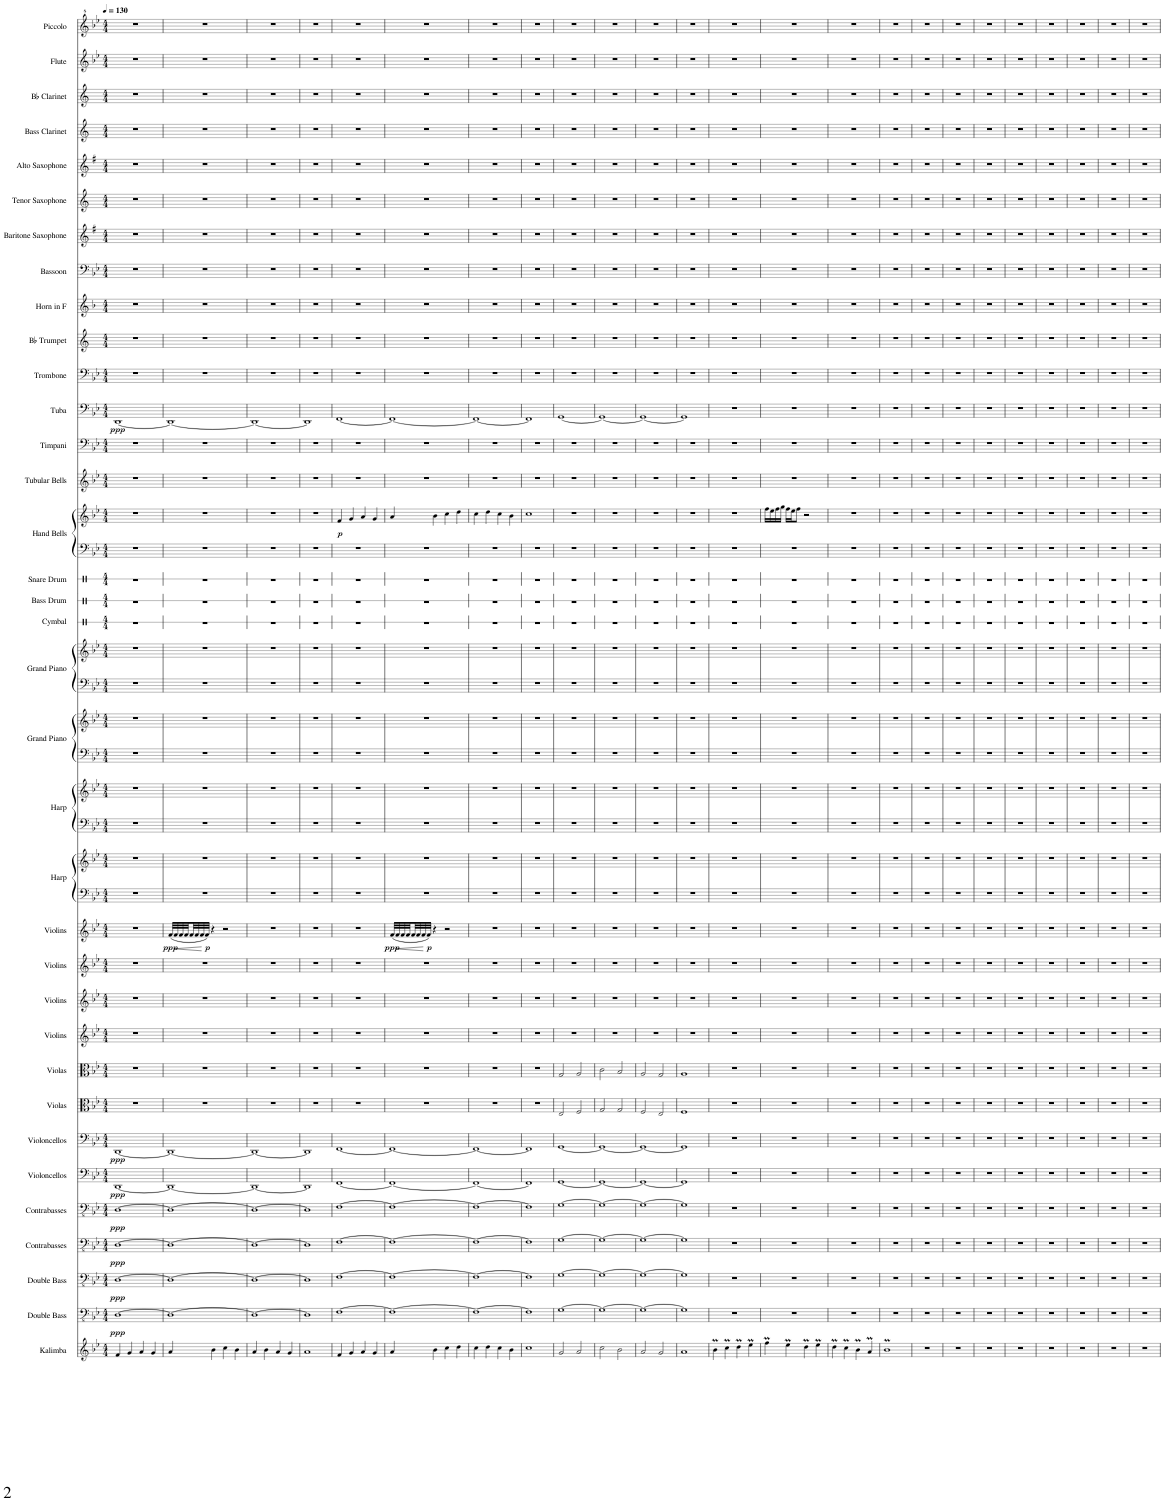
**kern	**kern	**dynam	**kern	**dynam	**kern	**dynam	**kern	**dynam	**kern	**dynam	**kern	**dynam	**kern	**kern	**kern	**kern	**kern	**kern	**dynam	**kern	**kern	**kern	**kern	**kern	**kern	**kern	**kern	**kern	**kern	**kern	**kern	**kern	**dynam	**kern	**kern	**kern	**dynam	**kern	**kern	**kern	**kern	**kern	**kern	**kern	**kern	**kern	**kern	**kern
*part35	*part34	*part34	*part33	*part33	*part32	*part32	*part31	*part31	*part30	*part30	*part29	*part29	*part28	*part27	*part26	*part25	*part24	*part23	*part23	*part22	*part22	*part21	*part21	*part20	*part20	*part19	*part19	*part18	*part17	*part16	*part15	*part15	*part15	*part14	*part13	*part12	*part12	*part11	*part10	*part9	*part8	*part7	*part6	*part5	*part4	*part3	*part2	*part1
*staff40	*staff39	*staff39	*staff38	*staff38	*staff37	*staff37	*staff36	*staff36	*staff35	*staff35	*staff34	*staff34	*staff33	*staff32	*staff31	*staff30	*staff29	*staff28	*staff28	*staff27	*staff26	*staff25	*staff24	*staff23	*staff22	*staff21	*staff20	*staff19	*staff18	*staff17	*staff16	*staff15	*staff15/16	*staff14	*staff13	*staff12	*staff12	*staff11	*staff10	*staff9	*staff8	*staff7	*staff6	*staff5	*staff4	*staff3	*staff2	*staff1
*I"Kalimba	*I"Double Bass	*	*I"Double Bass	*	*I"Contrabasses	*	*I"Contrabasses	*	*I"Violoncellos	*	*I"Violoncellos	*	*I"Violas	*I"Violas	*I"Violins	*I"Violins	*I"Violins	*I"Violins	*	*I"Harp	*	*I"Harp	*	*I"Grand Piano	*	*I"Grand Piano	*	*I"Cymbal	*I"Bass Drum	*I"Snare Drum	*I"Hand Bells	*	*	*I"Tubular Bells	*I"Timpani	*I"Tuba	*	*I"Trombone	*I"Bb Trumpet	*I"Horn in F	*I"Bassoon	*I"Baritone Saxophone	*I"Tenor Saxophone	*I"Alto Saxophone	*I"Bass Clarinet	*I"Bb Clarinet	*I"Flute	*I"Piccolo
*I'Kal.	*I'Db.	*	*I'Db.	*	*I'Cbs.	*	*I'Cbs.	*	*I'Vcs.	*	*I'Vcs.	*	*I'Vlas.	*I'Vlas.	*I'Vlns.	*I'Vlns.	*I'Vlns.	*I'Vlns.	*	*I'Hrp.	*	*I'Hrp.	*	*I'Pno.	*	*I'Pno.	*	*I'Cym.	*I'B. Dr.	*I'Sn. Dr.	*I'Ha. Be.	*	*	*I'Tu. Be.	*I'Timp.	*I'Tu.	*	*I'Trb.	*I'Bb Tpt.	*	*I'Bsn.	*I'Bar. Sax.	*I'T. Sax.	*I'A. Sax.	*I'B. Cl.	*I'Bb Cl.	*I'Fl.	*I'Picc.
*	*	*	*	*	*	*	*	*	*	*	*	*	*	*	*	*	*	*	*	*	*	*	*	*	*	*	*	*stria1	*stria1	*stria1	*	*	*	*	*	*	*	*	*	*	*	*	*	*	*	*	*	*
*clefG2	*clefFv4	*	*clefFv4	*	*clefFv4	*	*clefFv4	*	*clefF4	*	*clefF4	*	*clefC3	*clefC3	*clefG2	*clefG2	*clefG2	*clefG2	*	*clefF4	*clefG2	*clefF4	*clefG2	*clefF4	*clefG2	*clefF4	*clefG2	*clefX	*clefX	*clefX	*clefF4	*clefG2	*	*clefG2	*clefF4	*clefF4	*	*clefF4	*clefG2	*clefG2	*clefF4	*clefG2	*clefG2	*clefG2	*clefG2	*clefG2	*clefG2	*clefG^2
*	*Trd7c12	*	*Trd7c12	*	*	*	*	*	*	*	*	*	*	*	*	*	*	*	*	*	*	*	*	*	*	*	*	*	*	*	*	*	*	*	*	*	*	*	*Trd1c2	*Trd4c7	*	*Trd12c21	*Trd8c14	*Trd5c9	*Trd8c14	*Trd1c2	*	*Trd-7c-12
*k[b-e-]	*k[b-e-]	*	*k[b-e-]	*	*k[b-e-]	*	*k[b-e-]	*	*k[b-e-]	*	*k[b-e-]	*	*k[b-e-]	*k[b-e-]	*k[b-e-]	*k[b-e-]	*k[b-e-]	*k[b-e-]	*	*k[b-e-]	*k[b-e-]	*k[b-e-]	*k[b-e-]	*k[b-e-]	*k[b-e-]	*k[b-e-]	*k[b-e-]	*k[]	*k[]	*k[]	*k[b-e-]	*k[b-e-]	*	*k[b-e-]	*k[b-e-]	*k[b-e-]	*	*k[b-e-]	*k[]	*k[b-]	*k[b-e-]	*k[f#]	*k[]	*k[f#]	*k[]	*k[]	*k[b-e-]	*k[b-e-]
*M4/4	*M4/4	*	*M4/4	*	*M4/4	*	*M4/4	*	*M4/4	*	*M4/4	*	*M4/4	*M4/4	*M4/4	*M4/4	*M4/4	*M4/4	*	*M4/4	*M4/4	*M4/4	*M4/4	*M4/4	*M4/4	*M4/4	*M4/4	*M4/4	*M4/4	*M4/4	*M4/4	*M4/4	*	*M4/4	*M4/4	*M4/4	*	*M4/4	*M4/4	*M4/4	*M4/4	*M4/4	*M4/4	*M4/4	*M4/4	*M4/4	*M4/4	*M4/4
*MM130	*MM130	*	*MM130	*	*MM130	*	*MM130	*	*MM130	*	*MM130	*	*MM130	*MM130	*MM130	*MM130	*MM130	*MM130	*	*MM130	*MM130	*MM130	*MM130	*MM130	*MM130	*MM130	*MM130	*MM130	*MM130	*MM130	*MM130	*MM130	*	*MM130	*MM130	*MM130	*	*MM130	*MM130	*MM130	*MM130	*MM130	*MM130	*MM130	*MM130	*MM130	*MM130	*MM130
=1	=1	=1	=1	=1	=1	=1	=1	=1	=1	=1	=1	=1	=1	=1	=1	=1	=1	=1	=1	=1	=1	=1	=1	=1	=1	=1	=1	=1	=1	=1	=1	=1	=1	=1	=1	=1	=1	=1	=1	=1	=1	=1	=1	=1	=1	=1	=1	=1
!	!	!LO:DY:b	!	!LO:DY:b	!	!LO:DY:b	!	!LO:DY:b	!	!LO:DY:b	!	!LO:DY:b	!	!	!	!	!	!	!	!	!	!	!	!	!	!	!	!	!	!	!	!	!	!	!	!	!LO:DY:b	!	!	!	!	!	!	!	!	!	!	!
4f/	[1DD	ppp	[1DD	ppp	[1DD	ppp	[1DD	ppp	[1DD	ppp	[1DD	ppp	1r	1r	1r	1r	1r	1r	.	1r	1r	1r	1r	1r	1r	1r	1r	1r	1r	1r	1r	1r	.	1r	1r	[1DD	ppp	1r	1r	1r	1r	1r	1r	1r	1r	1r	1r	1r
4g/	.	.	.	.	.	.	.	.	.	.	.	.	.	.	.	.	.	.	.	.	.	.	.	.	.	.	.	.	.	.	.	.	.	.	.	.	.	.	.	.	.	.	.	.	.	.	.	.
4a/	.	.	.	.	.	.	.	.	.	.	.	.	.	.	.	.	.	.	.	.	.	.	.	.	.	.	.	.	.	.	.	.	.	.	.	.	.	.	.	.	.	.	.	.	.	.	.	.
4g/	.	.	.	.	.	.	.	.	.	.	.	.	.	.	.	.	.	.	.	.	.	.	.	.	.	.	.	.	.	.	.	.	.	.	.	.	.	.	.	.	.	.	.	.	.	.	.	.
=2	=2	=2	=2	=2	=2	=2	=2	=2	=2	=2	=2	=2	=2	=2	=2	=2	=2	=2	=2	=2	=2	=2	=2	=2	=2	=2	=2	=2	=2	=2	=2	=2	=2	=2	=2	=2	=2	=2	=2	=2	=2	=2	=2	=2	=2	=2	=2	=2
!	!	!	!	!	!	!	!	!	!	!	!	!	!	!	!	!	!	!	!LO:DY:b	!	!	!	!	!	!	!	!	!	!	!	!	!	!	!	!	!	!	!	!	!	!	!	!	!	!	!	!	!
4a/	1DD_	.	1DD_	.	1DD_	.	1DD_	.	1DD_	.	1DD_	.	1r	1r	1r	1r	1r	(32f/LLL	ppp	1r	1r	1r	1r	1r	1r	1r	1r	1r	1r	1r	1r	1r	.	1r	1r	1DD_	.	1r	1r	1r	1r	1r	1r	1r	1r	1r	1r	1r
!	!	!	!	!	!	!	!	!	!	!	!	!	!	!	!	!	!	!	!LO:HP:b	!	!	!	!	!	!	!	!	!	!	!	!	!	!	!	!	!	!	!	!	!	!	!	!	!	!	!	!	!
.	.	.	.	.	.	.	.	.	.	.	.	.	.	.	.	.	.	32f/	<	.	.	.	.	.	.	.	.	.	.	.	.	.	.	.	.	.	.	.	.	.	.	.	.	.	.	.	.	.
.	.	.	.	.	.	.	.	.	.	.	.	.	.	.	.	.	.	32f/	.	.	.	.	.	.	.	.	.	.	.	.	.	.	.	.	.	.	.	.	.	.	.	.	.	.	.	.	.	.
.	.	.	.	.	.	.	.	.	.	.	.	.	.	.	.	.	.	32f/	.	.	.	.	.	.	.	.	.	.	.	.	.	.	.	.	.	.	.	.	.	.	.	.	.	.	.	.	.	.
.	.	.	.	.	.	.	.	.	.	.	.	.	.	.	.	.	.	32f/	.	.	.	.	.	.	.	.	.	.	.	.	.	.	.	.	.	.	.	.	.	.	.	.	.	.	.	.	.	.
.	.	.	.	.	.	.	.	.	.	.	.	.	.	.	.	.	.	32f/	.	.	.	.	.	.	.	.	.	.	.	.	.	.	.	.	.	.	.	.	.	.	.	.	.	.	.	.	.	.
.	.	.	.	.	.	.	.	.	.	.	.	.	.	.	.	.	.	32f/	.	.	.	.	.	.	.	.	.	.	.	.	.	.	.	.	.	.	.	.	.	.	.	.	.	.	.	.	.	.
!	!	!	!	!	!	!	!	!	!	!	!	!	!	!	!	!	!	!	!LO:DY:n=1:b	!	!	!	!	!	!	!	!	!	!	!	!	!	!	!	!	!	!	!	!	!	!	!	!	!	!	!	!	!
.	.	.	.	.	.	.	.	.	.	.	.	.	.	.	.	.	.	32f/JJJ)	[ p	.	.	.	.	.	.	.	.	.	.	.	.	.	.	.	.	.	.	.	.	.	.	.	.	.	.	.	.	.
4b-\	.	.	.	.	.	.	.	.	.	.	.	.	.	.	.	.	.	4r	.	.	.	.	.	.	.	.	.	.	.	.	.	.	.	.	.	.	.	.	.	.	.	.	.	.	.	.	.	.
4cc\	.	.	.	.	.	.	.	.	.	.	.	.	.	.	.	.	.	2r	.	.	.	.	.	.	.	.	.	.	.	.	.	.	.	.	.	.	.	.	.	.	.	.	.	.	.	.	.	.
4b-\	.	.	.	.	.	.	.	.	.	.	.	.	.	.	.	.	.	.	.	.	.	.	.	.	.	.	.	.	.	.	.	.	.	.	.	.	.	.	.	.	.	.	.	.	.	.	.	.
=3	=3	=3	=3	=3	=3	=3	=3	=3	=3	=3	=3	=3	=3	=3	=3	=3	=3	=3	=3	=3	=3	=3	=3	=3	=3	=3	=3	=3	=3	=3	=3	=3	=3	=3	=3	=3	=3	=3	=3	=3	=3	=3	=3	=3	=3	=3	=3	=3
4a/	1DD_	.	1DD_	.	1DD_	.	1DD_	.	1DD_	.	1DD_	.	1r	1r	1r	1r	1r	1r	.	1r	1r	1r	1r	1r	1r	1r	1r	1r	1r	1r	1r	1r	.	1r	1r	1DD_	.	1r	1r	1r	1r	1r	1r	1r	1r	1r	1r	1r
4b-\	.	.	.	.	.	.	.	.	.	.	.	.	.	.	.	.	.	.	.	.	.	.	.	.	.	.	.	.	.	.	.	.	.	.	.	.	.	.	.	.	.	.	.	.	.	.	.	.
4a/	.	.	.	.	.	.	.	.	.	.	.	.	.	.	.	.	.	.	.	.	.	.	.	.	.	.	.	.	.	.	.	.	.	.	.	.	.	.	.	.	.	.	.	.	.	.	.	.
4g/	.	.	.	.	.	.	.	.	.	.	.	.	.	.	.	.	.	.	.	.	.	.	.	.	.	.	.	.	.	.	.	.	.	.	.	.	.	.	.	.	.	.	.	.	.	.	.	.
=4	=4	=4	=4	=4	=4	=4	=4	=4	=4	=4	=4	=4	=4	=4	=4	=4	=4	=4	=4	=4	=4	=4	=4	=4	=4	=4	=4	=4	=4	=4	=4	=4	=4	=4	=4	=4	=4	=4	=4	=4	=4	=4	=4	=4	=4	=4	=4	=4
1a	1DD]	.	1DD]	.	1DD]	.	1DD]	.	1DD]	.	1DD]	.	1r	1r	1r	1r	1r	1r	.	1r	1r	1r	1r	1r	1r	1r	1r	1r	1r	1r	1r	1r	.	1r	1r	1DD]	.	1r	1r	1r	1r	1r	1r	1r	1r	1r	1r	1r
=5	=5	=5	=5	=5	=5	=5	=5	=5	=5	=5	=5	=5	=5	=5	=5	=5	=5	=5	=5	=5	=5	=5	=5	=5	=5	=5	=5	=5	=5	=5	=5	=5	=5	=5	=5	=5	=5	=5	=5	=5	=5	=5	=5	=5	=5	=5	=5	=5
!	!	!	!	!	!	!	!	!	!	!	!	!	!	!	!	!	!	!	!	!	!	!	!	!	!	!	!	!	!	!	!	!	!LO:DY:b	!	!	!	!	!	!	!	!	!	!	!	!	!	!	!
4f/	[1FF	.	[1FF	.	[1FF	.	[1FF	.	[1FF	.	[1FF	.	1r	1r	1r	1r	1r	1r	.	1r	1r	1r	1r	1r	1r	1r	1r	1r	1r	1r	1r	4f/	p	1r	1r	[1FF	.	1r	1r	1r	1r	1r	1r	1r	1r	1r	1r	1r
4g/	.	.	.	.	.	.	.	.	.	.	.	.	.	.	.	.	.	.	.	.	.	.	.	.	.	.	.	.	.	.	.	4g/	.	.	.	.	.	.	.	.	.	.	.	.	.	.	.	.
4a/	.	.	.	.	.	.	.	.	.	.	.	.	.	.	.	.	.	.	.	.	.	.	.	.	.	.	.	.	.	.	.	4a/	.	.	.	.	.	.	.	.	.	.	.	.	.	.	.	.
4g/	.	.	.	.	.	.	.	.	.	.	.	.	.	.	.	.	.	.	.	.	.	.	.	.	.	.	.	.	.	.	.	4g/	.	.	.	.	.	.	.	.	.	.	.	.	.	.	.	.
=6	=6	=6	=6	=6	=6	=6	=6	=6	=6	=6	=6	=6	=6	=6	=6	=6	=6	=6	=6	=6	=6	=6	=6	=6	=6	=6	=6	=6	=6	=6	=6	=6	=6	=6	=6	=6	=6	=6	=6	=6	=6	=6	=6	=6	=6	=6	=6	=6
!	!	!	!	!	!	!	!	!	!	!	!	!	!	!	!	!	!	!	!LO:DY:b	!	!	!	!	!	!	!	!	!	!	!	!	!	!	!	!	!	!	!	!	!	!	!	!	!	!	!	!	!
4a/	1FF_	.	1FF_	.	1FF_	.	1FF_	.	1FF_	.	1FF_	.	1r	1r	1r	1r	1r	(32f/LLL	ppp	1r	1r	1r	1r	1r	1r	1r	1r	1r	1r	1r	1r	4a/	.	1r	1r	1FF_	.	1r	1r	1r	1r	1r	1r	1r	1r	1r	1r	1r
!	!	!	!	!	!	!	!	!	!	!	!	!	!	!	!	!	!	!	!LO:HP:b	!	!	!	!	!	!	!	!	!	!	!	!	!	!	!	!	!	!	!	!	!	!	!	!	!	!	!	!	!
.	.	.	.	.	.	.	.	.	.	.	.	.	.	.	.	.	.	32f/	<	.	.	.	.	.	.	.	.	.	.	.	.	.	.	.	.	.	.	.	.	.	.	.	.	.	.	.	.	.
.	.	.	.	.	.	.	.	.	.	.	.	.	.	.	.	.	.	32f/	.	.	.	.	.	.	.	.	.	.	.	.	.	.	.	.	.	.	.	.	.	.	.	.	.	.	.	.	.	.
.	.	.	.	.	.	.	.	.	.	.	.	.	.	.	.	.	.	32f/	.	.	.	.	.	.	.	.	.	.	.	.	.	.	.	.	.	.	.	.	.	.	.	.	.	.	.	.	.	.
.	.	.	.	.	.	.	.	.	.	.	.	.	.	.	.	.	.	32f/	.	.	.	.	.	.	.	.	.	.	.	.	.	.	.	.	.	.	.	.	.	.	.	.	.	.	.	.	.	.
.	.	.	.	.	.	.	.	.	.	.	.	.	.	.	.	.	.	32f/	.	.	.	.	.	.	.	.	.	.	.	.	.	.	.	.	.	.	.	.	.	.	.	.	.	.	.	.	.	.
.	.	.	.	.	.	.	.	.	.	.	.	.	.	.	.	.	.	32f/	.	.	.	.	.	.	.	.	.	.	.	.	.	.	.	.	.	.	.	.	.	.	.	.	.	.	.	.	.	.
!	!	!	!	!	!	!	!	!	!	!	!	!	!	!	!	!	!	!	!LO:DY:n=1:b	!	!	!	!	!	!	!	!	!	!	!	!	!	!	!	!	!	!	!	!	!	!	!	!	!	!	!	!	!
.	.	.	.	.	.	.	.	.	.	.	.	.	.	.	.	.	.	32f/JJJ)	[ p	.	.	.	.	.	.	.	.	.	.	.	.	.	.	.	.	.	.	.	.	.	.	.	.	.	.	.	.	.
4b-\	.	.	.	.	.	.	.	.	.	.	.	.	.	.	.	.	.	4r	.	.	.	.	.	.	.	.	.	.	.	.	.	4b-\	.	.	.	.	.	.	.	.	.	.	.	.	.	.	.	.
4cc\	.	.	.	.	.	.	.	.	.	.	.	.	.	.	.	.	.	2r	.	.	.	.	.	.	.	.	.	.	.	.	.	4cc\	.	.	.	.	.	.	.	.	.	.	.	.	.	.	.	.
4dd\	.	.	.	.	.	.	.	.	.	.	.	.	.	.	.	.	.	.	.	.	.	.	.	.	.	.	.	.	.	.	.	4dd\	.	.	.	.	.	.	.	.	.	.	.	.	.	.	.	.
=7	=7	=7	=7	=7	=7	=7	=7	=7	=7	=7	=7	=7	=7	=7	=7	=7	=7	=7	=7	=7	=7	=7	=7	=7	=7	=7	=7	=7	=7	=7	=7	=7	=7	=7	=7	=7	=7	=7	=7	=7	=7	=7	=7	=7	=7	=7	=7	=7
4cc\	1FF_	.	1FF_	.	1FF_	.	1FF_	.	1FF_	.	1FF_	.	1r	1r	1r	1r	1r	1r	.	1r	1r	1r	1r	1r	1r	1r	1r	1r	1r	1r	1r	4cc\	.	1r	1r	1FF_	.	1r	1r	1r	1r	1r	1r	1r	1r	1r	1r	1r
4dd\	.	.	.	.	.	.	.	.	.	.	.	.	.	.	.	.	.	.	.	.	.	.	.	.	.	.	.	.	.	.	.	4dd\	.	.	.	.	.	.	.	.	.	.	.	.	.	.	.	.
4cc\	.	.	.	.	.	.	.	.	.	.	.	.	.	.	.	.	.	.	.	.	.	.	.	.	.	.	.	.	.	.	.	4cc\	.	.	.	.	.	.	.	.	.	.	.	.	.	.	.	.
4b-\	.	.	.	.	.	.	.	.	.	.	.	.	.	.	.	.	.	.	.	.	.	.	.	.	.	.	.	.	.	.	.	4b-\	.	.	.	.	.	.	.	.	.	.	.	.	.	.	.	.
=8	=8	=8	=8	=8	=8	=8	=8	=8	=8	=8	=8	=8	=8	=8	=8	=8	=8	=8	=8	=8	=8	=8	=8	=8	=8	=8	=8	=8	=8	=8	=8	=8	=8	=8	=8	=8	=8	=8	=8	=8	=8	=8	=8	=8	=8	=8	=8	=8
1cc	1FF]	.	1FF]	.	1FF]	.	1FF]	.	1FF]	.	1FF]	.	1r	1r	1r	1r	1r	1r	.	1r	1r	1r	1r	1r	1r	1r	1r	1r	1r	1r	1r	1cc	.	1r	1r	1FF]	.	1r	1r	1r	1r	1r	1r	1r	1r	1r	1r	1r
=9	=9	=9	=9	=9	=9	=9	=9	=9	=9	=9	=9	=9	=9	=9	=9	=9	=9	=9	=9	=9	=9	=9	=9	=9	=9	=9	=9	=9	=9	=9	=9	=9	=9	=9	=9	=9	=9	=9	=9	=9	=9	=9	=9	=9	=9	=9	=9	=9
2g/	[1GG	.	[1GG	.	[1GG	.	[1GG	.	[1GG	.	[1GG	.	2E-/	2G/	1r	1r	1r	1r	.	1r	1r	1r	1r	1r	1r	1r	1r	1r	1r	1r	1r	1r	.	1r	1r	[1GG	.	1r	1r	1r	1r	1r	1r	1r	1r	1r	1r	1r
2a/	.	.	.	.	.	.	.	.	.	.	.	.	2F/	2A/	.	.	.	.	.	.	.	.	.	.	.	.	.	.	.	.	.	.	.	.	.	.	.	.	.	.	.	.	.	.	.	.	.	.
=10	=10	=10	=10	=10	=10	=10	=10	=10	=10	=10	=10	=10	=10	=10	=10	=10	=10	=10	=10	=10	=10	=10	=10	=10	=10	=10	=10	=10	=10	=10	=10	=10	=10	=10	=10	=10	=10	=10	=10	=10	=10	=10	=10	=10	=10	=10	=10	=10
2cc\	1GG_	.	1GG_	.	1GG_	.	1GG_	.	1GG_	.	1GG_	.	2G/	2c\	1r	1r	1r	1r	.	1r	1r	1r	1r	1r	1r	1r	1r	1r	1r	1r	1r	1r	.	1r	1r	1GG_	.	1r	1r	1r	1r	1r	1r	1r	1r	1r	1r	1r
2b-\	.	.	.	.	.	.	.	.	.	.	.	.	2G/	2B-/	.	.	.	.	.	.	.	.	.	.	.	.	.	.	.	.	.	.	.	.	.	.	.	.	.	.	.	.	.	.	.	.	.	.
=11	=11	=11	=11	=11	=11	=11	=11	=11	=11	=11	=11	=11	=11	=11	=11	=11	=11	=11	=11	=11	=11	=11	=11	=11	=11	=11	=11	=11	=11	=11	=11	=11	=11	=11	=11	=11	=11	=11	=11	=11	=11	=11	=11	=11	=11	=11	=11	=11
2a/	1GG_	.	1GG_	.	1GG_	.	1GG_	.	1GG_	.	1GG_	.	2F/	2A/	1r	1r	1r	1r	.	1r	1r	1r	1r	1r	1r	1r	1r	1r	1r	1r	1r	1r	.	1r	1r	1GG_	.	1r	1r	1r	1r	1r	1r	1r	1r	1r	1r	1r
2g/	.	.	.	.	.	.	.	.	.	.	.	.	2E-/	2G/	.	.	.	.	.	.	.	.	.	.	.	.	.	.	.	.	.	.	.	.	.	.	.	.	.	.	.	.	.	.	.	.	.	.
=12	=12	=12	=12	=12	=12	=12	=12	=12	=12	=12	=12	=12	=12	=12	=12	=12	=12	=12	=12	=12	=12	=12	=12	=12	=12	=12	=12	=12	=12	=12	=12	=12	=12	=12	=12	=12	=12	=12	=12	=12	=12	=12	=12	=12	=12	=12	=12	=12
1a	1GG]	.	1GG]	.	1GG]	.	1GG]	.	1GG]	.	1GG]	.	1F	1A	1r	1r	1r	1r	.	1r	1r	1r	1r	1r	1r	1r	1r	1r	1r	1r	1r	1r	.	1r	1r	1GG]	.	1r	1r	1r	1r	1r	1r	1r	1r	1r	1r	1r
=13	=13	=13	=13	=13	=13	=13	=13	=13	=13	=13	=13	=13	=13	=13	=13	=13	=13	=13	=13	=13	=13	=13	=13	=13	=13	=13	=13	=13	=13	=13	=13	=13	=13	=13	=13	=13	=13	=13	=13	=13	=13	=13	=13	=13	=13	=13	=13	=13
4b-M\	1r	.	1r	.	1r	.	1r	.	1r	.	1r	.	1r	1r	1r	1r	1r	1r	.	1r	1r	1r	1r	1r	1r	1r	1r	1r	1r	1r	1r	1r	.	1r	1r	1r	.	1r	1r	1r	1r	1r	1r	1r	1r	1r	1r	1r
4ccM\	.	.	.	.	.	.	.	.	.	.	.	.	.	.	.	.	.	.	.	.	.	.	.	.	.	.	.	.	.	.	.	.	.	.	.	.	.	.	.	.	.	.	.	.	.	.	.	.
4ddm\	.	.	.	.	.	.	.	.	.	.	.	.	.	.	.	.	.	.	.	.	.	.	.	.	.	.	.	.	.	.	.	.	.	.	.	.	.	.	.	.	.	.	.	.	.	.	.	.
4ee-M\	.	.	.	.	.	.	.	.	.	.	.	.	.	.	.	.	.	.	.	.	.	.	.	.	.	.	.	.	.	.	.	.	.	.	.	.	.	.	.	.	.	.	.	.	.	.	.	.
=14	=14	=14	=14	=14	=14	=14	=14	=14	=14	=14	=14	=14	=14	=14	=14	=14	=14	=14	=14	=14	=14	=14	=14	=14	=14	=14	=14	=14	=14	=14	=14	=14	=14	=14	=14	=14	=14	=14	=14	=14	=14	=14	=14	=14	=14	=14	=14	=14
4ffM\	1r	.	1r	.	1r	.	1r	.	1r	.	1r	.	1r	1r	1r	1r	1r	1r	.	1r	1r	1r	1r	1r	1r	1r	1r	1r	1r	1r	1r	16ff\LL	.	1r	1r	1r	.	1r	1r	1r	1r	1r	1r	1r	1r	1r	1r	1r
.	.	.	.	.	.	.	.	.	.	.	.	.	.	.	.	.	.	.	.	.	.	.	.	.	.	.	.	.	.	.	.	16ee-\	.	.	.	.	.	.	.	.	.	.	.	.	.	.	.	.
.	.	.	.	.	.	.	.	.	.	.	.	.	.	.	.	.	.	.	.	.	.	.	.	.	.	.	.	.	.	.	.	16ff\	.	.	.	.	.	.	.	.	.	.	.	.	.	.	.	.
.	.	.	.	.	.	.	.	.	.	.	.	.	.	.	.	.	.	.	.	.	.	.	.	.	.	.	.	.	.	.	.	16gg\JJ	.	.	.	.	.	.	.	.	.	.	.	.	.	.	.	.
4ee-M\	.	.	.	.	.	.	.	.	.	.	.	.	.	.	.	.	.	.	.	.	.	.	.	.	.	.	.	.	.	.	.	16ff\LL	.	.	.	.	.	.	.	.	.	.	.	.	.	.	.	.
.	.	.	.	.	.	.	.	.	.	.	.	.	.	.	.	.	.	.	.	.	.	.	.	.	.	.	.	.	.	.	.	16ee-\J	.	.	.	.	.	.	.	.	.	.	.	.	.	.	.	.
.	.	.	.	.	.	.	.	.	.	.	.	.	.	.	.	.	.	.	.	.	.	.	.	.	.	.	.	.	.	.	.	8ff\J	.	.	.	.	.	.	.	.	.	.	.	.	.	.	.	.
4ddm\	.	.	.	.	.	.	.	.	.	.	.	.	.	.	.	.	.	.	.	.	.	.	.	.	.	.	.	.	.	.	.	2r	.	.	.	.	.	.	.	.	.	.	.	.	.	.	.	.
4ee-M\	.	.	.	.	.	.	.	.	.	.	.	.	.	.	.	.	.	.	.	.	.	.	.	.	.	.	.	.	.	.	.	.	.	.	.	.	.	.	.	.	.	.	.	.	.	.	.	.
=15	=15	=15	=15	=15	=15	=15	=15	=15	=15	=15	=15	=15	=15	=15	=15	=15	=15	=15	=15	=15	=15	=15	=15	=15	=15	=15	=15	=15	=15	=15	=15	=15	=15	=15	=15	=15	=15	=15	=15	=15	=15	=15	=15	=15	=15	=15	=15	=15
4ddm\	1r	.	1r	.	1r	.	1r	.	1r	.	1r	.	1r	1r	1r	1r	1r	1r	.	1r	1r	1r	1r	1r	1r	1r	1r	1r	1r	1r	1r	1r	.	1r	1r	1r	.	1r	1r	1r	1r	1r	1r	1r	1r	1r	1r	1r
4ccM\	.	.	.	.	.	.	.	.	.	.	.	.	.	.	.	.	.	.	.	.	.	.	.	.	.	.	.	.	.	.	.	.	.	.	.	.	.	.	.	.	.	.	.	.	.	.	.	.
4b-M\	.	.	.	.	.	.	.	.	.	.	.	.	.	.	.	.	.	.	.	.	.	.	.	.	.	.	.	.	.	.	.	.	.	.	.	.	.	.	.	.	.	.	.	.	.	.	.	.
4am/	.	.	.	.	.	.	.	.	.	.	.	.	.	.	.	.	.	.	.	.	.	.	.	.	.	.	.	.	.	.	.	.	.	.	.	.	.	.	.	.	.	.	.	.	.	.	.	.
=16	=16	=16	=16	=16	=16	=16	=16	=16	=16	=16	=16	=16	=16	=16	=16	=16	=16	=16	=16	=16	=16	=16	=16	=16	=16	=16	=16	=16	=16	=16	=16	=16	=16	=16	=16	=16	=16	=16	=16	=16	=16	=16	=16	=16	=16	=16	=16	=16
1b-M	1r	.	1r	.	1r	.	1r	.	1r	.	1r	.	1r	1r	1r	1r	1r	1r	.	1r	1r	1r	1r	1r	1r	1r	1r	1r	1r	1r	1r	1r	.	1r	1r	1r	.	1r	1r	1r	1r	1r	1r	1r	1r	1r	1r	1r
=17	=17	=17	=17	=17	=17	=17	=17	=17	=17	=17	=17	=17	=17	=17	=17	=17	=17	=17	=17	=17	=17	=17	=17	=17	=17	=17	=17	=17	=17	=17	=17	=17	=17	=17	=17	=17	=17	=17	=17	=17	=17	=17	=17	=17	=17	=17	=17	=17
1r	1r	.	1r	.	1r	.	1r	.	1r	.	1r	.	1r	1r	1r	1r	1r	1r	.	1r	1r	1r	1r	1r	1r	1r	1r	1r	1r	1r	1r	1r	.	1r	1r	1r	.	1r	1r	1r	1r	1r	1r	1r	1r	1r	1r	1r
=18	=18	=18	=18	=18	=18	=18	=18	=18	=18	=18	=18	=18	=18	=18	=18	=18	=18	=18	=18	=18	=18	=18	=18	=18	=18	=18	=18	=18	=18	=18	=18	=18	=18	=18	=18	=18	=18	=18	=18	=18	=18	=18	=18	=18	=18	=18	=18	=18
1r	1r	.	1r	.	1r	.	1r	.	1r	.	1r	.	1r	1r	1r	1r	1r	1r	.	1r	1r	1r	1r	1r	1r	1r	1r	1r	1r	1r	1r	1r	.	1r	1r	1r	.	1r	1r	1r	1r	1r	1r	1r	1r	1r	1r	1r
=19	=19	=19	=19	=19	=19	=19	=19	=19	=19	=19	=19	=19	=19	=19	=19	=19	=19	=19	=19	=19	=19	=19	=19	=19	=19	=19	=19	=19	=19	=19	=19	=19	=19	=19	=19	=19	=19	=19	=19	=19	=19	=19	=19	=19	=19	=19	=19	=19
1r	1r	.	1r	.	1r	.	1r	.	1r	.	1r	.	1r	1r	1r	1r	1r	1r	.	1r	1r	1r	1r	1r	1r	1r	1r	1r	1r	1r	1r	1r	.	1r	1r	1r	.	1r	1r	1r	1r	1r	1r	1r	1r	1r	1r	1r
=20	=20	=20	=20	=20	=20	=20	=20	=20	=20	=20	=20	=20	=20	=20	=20	=20	=20	=20	=20	=20	=20	=20	=20	=20	=20	=20	=20	=20	=20	=20	=20	=20	=20	=20	=20	=20	=20	=20	=20	=20	=20	=20	=20	=20	=20	=20	=20	=20
1r	1r	.	1r	.	1r	.	1r	.	1r	.	1r	.	1r	1r	1r	1r	1r	1r	.	1r	1r	1r	1r	1r	1r	1r	1r	1r	1r	1r	1r	1r	.	1r	1r	1r	.	1r	1r	1r	1r	1r	1r	1r	1r	1r	1r	1r
=21	=21	=21	=21	=21	=21	=21	=21	=21	=21	=21	=21	=21	=21	=21	=21	=21	=21	=21	=21	=21	=21	=21	=21	=21	=21	=21	=21	=21	=21	=21	=21	=21	=21	=21	=21	=21	=21	=21	=21	=21	=21	=21	=21	=21	=21	=21	=21	=21
1r	1r	.	1r	.	1r	.	1r	.	1r	.	1r	.	1r	1r	1r	1r	1r	1r	.	1r	1r	1r	1r	1r	1r	1r	1r	1r	1r	1r	1r	1r	.	1r	1r	1r	.	1r	1r	1r	1r	1r	1r	1r	1r	1r	1r	1r
=22	=22	=22	=22	=22	=22	=22	=22	=22	=22	=22	=22	=22	=22	=22	=22	=22	=22	=22	=22	=22	=22	=22	=22	=22	=22	=22	=22	=22	=22	=22	=22	=22	=22	=22	=22	=22	=22	=22	=22	=22	=22	=22	=22	=22	=22	=22	=22	=22
1r	1r	.	1r	.	1r	.	1r	.	1r	.	1r	.	1r	1r	1r	1r	1r	1r	.	1r	1r	1r	1r	1r	1r	1r	1r	1r	1r	1r	1r	1r	.	1r	1r	1r	.	1r	1r	1r	1r	1r	1r	1r	1r	1r	1r	1r
=23	=23	=23	=23	=23	=23	=23	=23	=23	=23	=23	=23	=23	=23	=23	=23	=23	=23	=23	=23	=23	=23	=23	=23	=23	=23	=23	=23	=23	=23	=23	=23	=23	=23	=23	=23	=23	=23	=23	=23	=23	=23	=23	=23	=23	=23	=23	=23	=23
1r	1r	.	1r	.	1r	.	1r	.	1r	.	1r	.	1r	1r	1r	1r	1r	1r	.	1r	1r	1r	1r	1r	1r	1r	1r	1r	1r	1r	1r	1r	.	1r	1r	1r	.	1r	1r	1r	1r	1r	1r	1r	1r	1r	1r	1r
=24	=24	=24	=24	=24	=24	=24	=24	=24	=24	=24	=24	=24	=24	=24	=24	=24	=24	=24	=24	=24	=24	=24	=24	=24	=24	=24	=24	=24	=24	=24	=24	=24	=24	=24	=24	=24	=24	=24	=24	=24	=24	=24	=24	=24	=24	=24	=24	=24
1r	1r	.	1r	.	1r	.	1r	.	1r	.	1r	.	1r	1r	1r	1r	1r	1r	.	1r	1r	1r	1r	1r	1r	1r	1r	1r	1r	1r	1r	1r	.	1r	1r	1r	.	1r	1r	1r	1r	1r	1r	1r	1r	1r	1r	1r
=	=	=	=	=	=	=	=	=	=	=	=	=	=	=	=	=	=	=	=	=	=	=	=	=	=	=	=	=	=	=	=	=	=	=	=	=	=	=	=	=	=	=	=	=	=	=	=	=
*-	*-	*-	*-	*-	*-	*-	*-	*-	*-	*-	*-	*-	*-	*-	*-	*-	*-	*-	*-	*-	*-	*-	*-	*-	*-	*-	*-	*-	*-	*-	*-	*-	*-	*-	*-	*-	*-	*-	*-	*-	*-	*-	*-	*-	*-	*-	*-	*-
